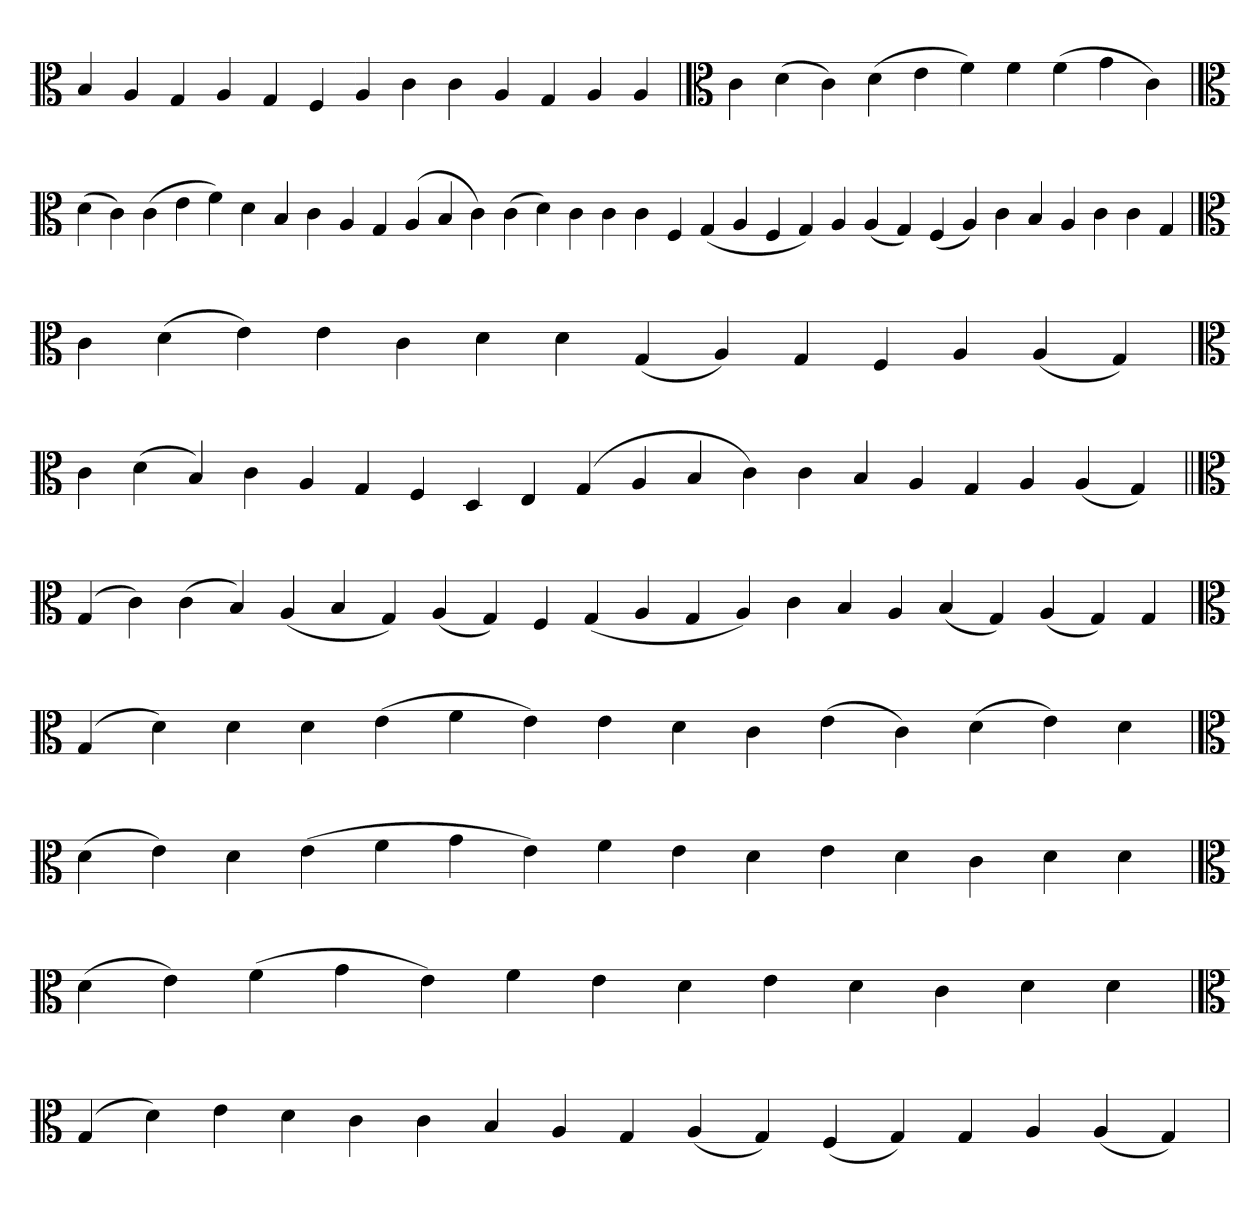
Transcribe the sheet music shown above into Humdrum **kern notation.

**kern
*part1
*staff1
*clefC3
=
4B
4A
4G
4A
4G
4F
4A
4c
4c
4A
4G
4A
4A
=
*clefC3
4c
(4d
4c)
(4d
4e
4f)
4f
(4f
4g
4c)
=`
*clefC3
(4d
4c)
(4c
4e
4f)
4d
4B
4c
4A
4G
(4A
4B
4c)
(4c
4d)
4c
4c
4c
4F
(4G
4A
4F
4G)
4A
(4A
4G)
(4F
4A)
4c
4B
4A
4c
4c
4G
='
*clefC3
4c
(4d
4e)
4e
4c
4d
4d
(4G
4A)
4G
4F
4A
(4A
4G)
=`
*clefC3
4c
(4d
4B)
4c
4A
4G
4F
4D
4E
(4G
4A
4B
4c)
4c
4B
4A
4G
4A
(4A
4G)
=||
*clefC3
(4G
4c)
(4c
4B)
(4A
4B
4G)
(4A
4G)
4F
(4G
4A
4G
4A)
4c
4B
4A
(4B
4G)
(4A
4G)
4G
='
*clefC3
(4G
4d)
4d
4d
(4e
4f
4e)
4e
4d
4c
(4e
4c)
(4d
4e)
4d
=`
*clefC3
(4d
4e)
4d
(4e
4f
4g
4e)
4f
4e
4d
4e
4d
4c
4d
4d
=`
*clefC3
(4d
4e)
(4f
4g
4e)
4f
4e
4d
4e
4d
4c
4d
4d
=`
*clefC3
(4G
4d)
4e
4d
4c
4c
4B
4A
4G
(4A
4G)
(4F
4G)
4G
4A
(4A
4G)
=
*-
